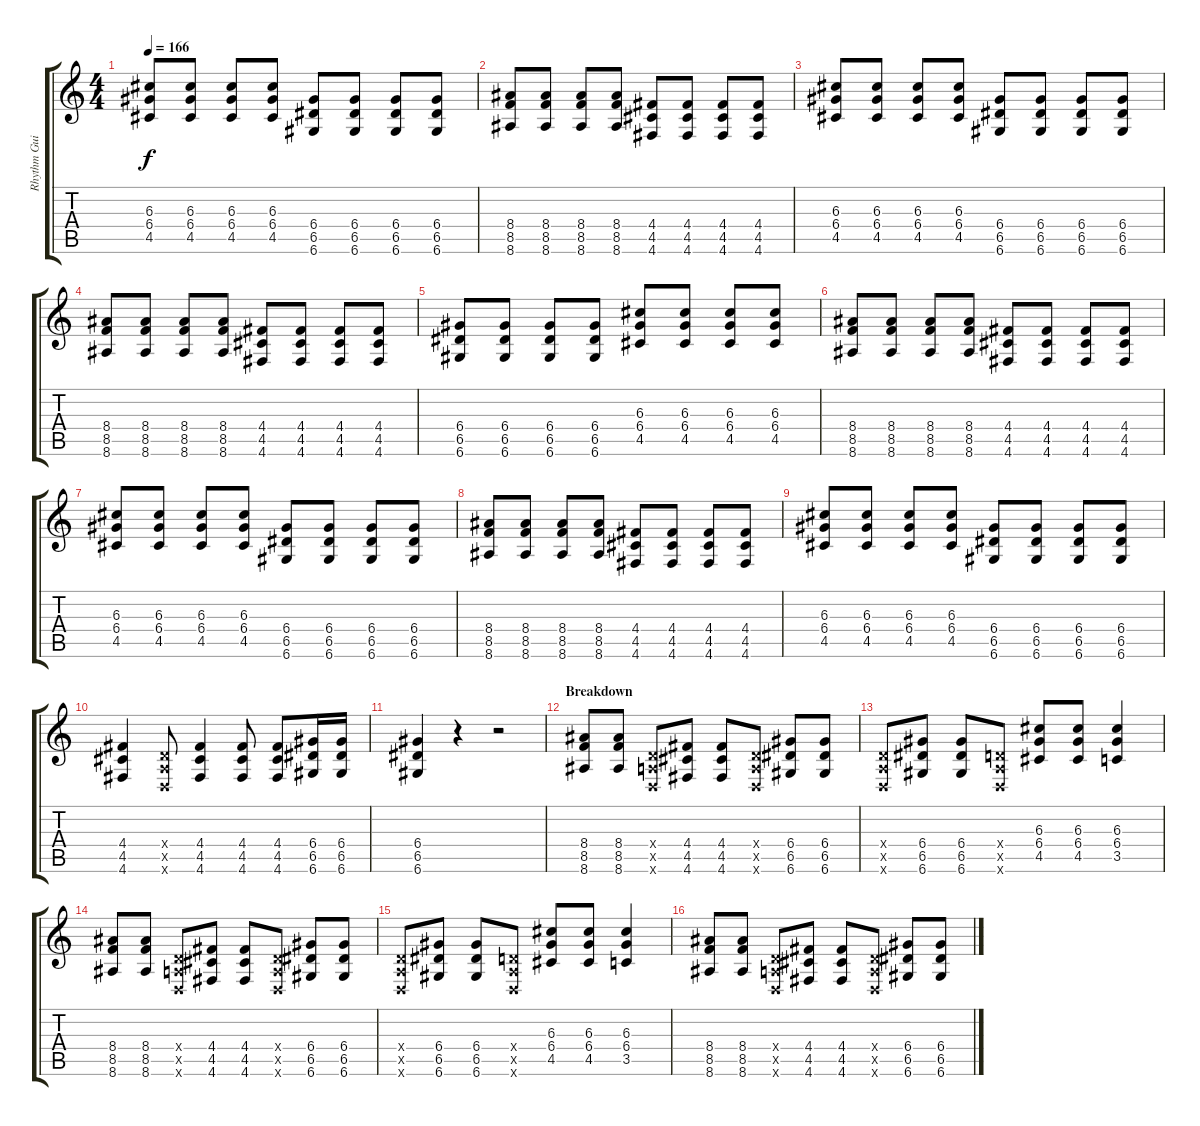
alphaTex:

\track ("Rhythm Guitar" "Rhythm Gui") {instrument overdrivenguitar}
\staff {score tabs}
\tuning (E4 B3 G3 D3 A2 D2) {hide}
\ts (4 4)
\tempo 166
\clef g2
\ks c
(6.3 6.4 4.5).8{dy f} (6.3 6.4 4.5).8 (6.3 6.4 4.5).8 (6.3 6.4 4.5).8 (6.4 6.5 6.6).8 (6.4 6.5 6.6).8 (6.4 6.5 6.6).8 (6.4 6.5 6.6).8 |
(8.4 8.5 8.6).8 (8.4 8.5 8.6).8 (8.4 8.5 8.6).8 (8.4 8.5 8.6).8 (4.4 4.5 4.6).8 (4.4 4.5 4.6).8 (4.4 4.5 4.6).8 (4.4 4.5 4.6).8 |
(6.3 6.4 4.5).8 (6.3 6.4 4.5).8 (6.3 6.4 4.5).8 (6.3 6.4 4.5).8 (6.4 6.5 6.6).8 (6.4 6.5 6.6).8 (6.4 6.5 6.6).8 (6.4 6.5 6.6).8 |
(8.4 8.5 8.6).8 (8.4 8.5 8.6).8 (8.4 8.5 8.6).8 (8.4 8.5 8.6).8 (4.4 4.5 4.6).8 (4.4 4.5 4.6).8 (4.4 4.5 4.6).8 (4.4 4.5 4.6).8 |
(6.4 6.5 6.6).8 (6.4 6.5 6.6).8 (6.4 6.5 6.6).8 (6.4 6.5 6.6).8 (6.3 6.4 4.5).8 (6.3 6.4 4.5).8 (6.3 6.4 4.5).8 (6.3 6.4 4.5).8 |
(8.4 8.5 8.6).8 (8.4 8.5 8.6).8 (8.4 8.5 8.6).8 (8.4 8.5 8.6).8 (4.4 4.5 4.6).8 (4.4 4.5 4.6).8 (4.4 4.5 4.6).8 (4.4 4.5 4.6).8 |
(6.3 6.4 4.5).8 (6.3 6.4 4.5).8 (6.3 6.4 4.5).8 (6.3 6.4 4.5).8 (6.4 6.5 6.6).8 (6.4 6.5 6.6).8 (6.4 6.5 6.6).8 (6.4 6.5 6.6).8 |
(8.4 8.5 8.6).8 (8.4 8.5 8.6).8 (8.4 8.5 8.6).8 (8.4 8.5 8.6).8 (4.4 4.5 4.6).8 (4.4 4.5 4.6).8 (4.4 4.5 4.6).8 (4.4 4.5 4.6).8 |
(6.3 6.4 4.5).8 (6.3 6.4 4.5).8 (6.3 6.4 4.5).8 (6.3 6.4 4.5).8 (6.4 6.5 6.6).8 (6.4 6.5 6.6).8 (6.4 6.5 6.6).8 (6.4 6.5 6.6).8 |
(4.4 4.5 4.6).4 (0.4{x} 0.5{x} 0.6{x}).8 (4.4 4.5 4.6).4 (4.4 4.5 4.6).8 (4.4 4.5 4.6).8 (6.4 6.5 6.6).16 (6.4 6.5 6.6).16 |
(6.4 6.5 6.6).4 r.4 r.2 |
\section ("" "Breakdown")
(8.4 8.5 8.6).8 (8.4 8.5 8.6).8 (0.4{x} 0.5{x} 0.6{x}).8 (4.4 4.5 4.6).8 (4.4 4.5 4.6).8 (0.4{x} 0.5{x} 0.6{x}).8 (6.4 6.5 6.6).8 (6.4 6.5 6.6).8 |
(0.4{x} 0.5{x} 0.6{x}).8 (6.4 6.5 6.6).8 (6.4 6.5 6.6).8 (0.4{x} 0.5{x} 0.6{x}).8 (6.3 6.4 4.5).8 (6.3 6.4 4.5).8 (6.3 6.4 3.5).4 |
(8.4 8.5 8.6).8 (8.4 8.5 8.6).8 (0.4{x} 0.5{x} 0.6{x}).8 (4.4 4.5 4.6).8 (4.4 4.5 4.6).8 (0.4{x} 0.5{x} 0.6{x}).8 (6.4 6.5 6.6).8 (6.4 6.5 6.6).8 |
(0.4{x} 0.5{x} 0.6{x}).8 (6.4 6.5 6.6).8 (6.4 6.5 6.6).8 (0.4{x} 0.5{x} 0.6{x}).8 (6.3 6.4 4.5).8 (6.3 6.4 4.5).8 (6.3 6.4 3.5).4 |
(8.4 8.5 8.6).8 (8.4 8.5 8.6).8 (0.4{x} 0.5{x} 0.6{x}).8 (4.4 4.5 4.6).8 (4.4 4.5 4.6).8 (0.4{x} 0.5{x} 0.6{x}).8 (6.4 6.5 6.6).8 (6.4 6.5 6.6).8
